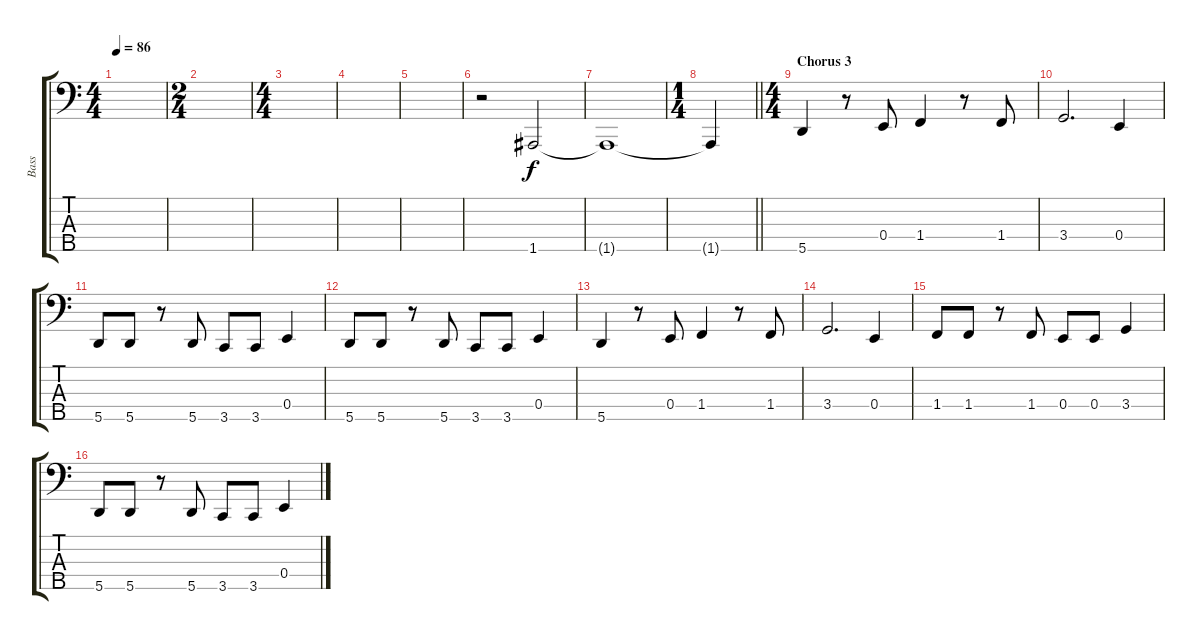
\track ("Bass" "Bass") {instrument electricbasspick}
\staff {score tabs}
\tuning (G2 D2 A1 E1 A0) {hide}
\ts (4 4)
\tempo 86
\clef f4
\ks c
|
\ts (2 4)
|
\ts (4 4)
|
|
|
r.2 1.5.2 |
1.5{t}.1 |
\ts (1 4)
\barLineRight lightlight
1.5{t}.4 |
\ts (4 4)
\section ("" "Chorus 3")
5.5.4 r.8 0.4.8 1.4.4 r.8 1.4.8 |
3.4.2{d} 0.4.4 |
5.5.8 5.5.8 r.8 5.5.8 3.5.8 3.5.8 0.4.4 |
5.5.8 5.5.8 r.8 5.5.8 3.5.8 3.5.8 0.4.4 |
5.5.4 r.8 0.4.8 1.4.4 r.8 1.4.8 |
3.4.2{d} 0.4.4 |
1.4.8 1.4.8 r.8 1.4.8 0.4.8 0.4.8 3.4.4 |
5.5.8 5.5.8 r.8 5.5.8 3.5.8 3.5.8 0.4.4
